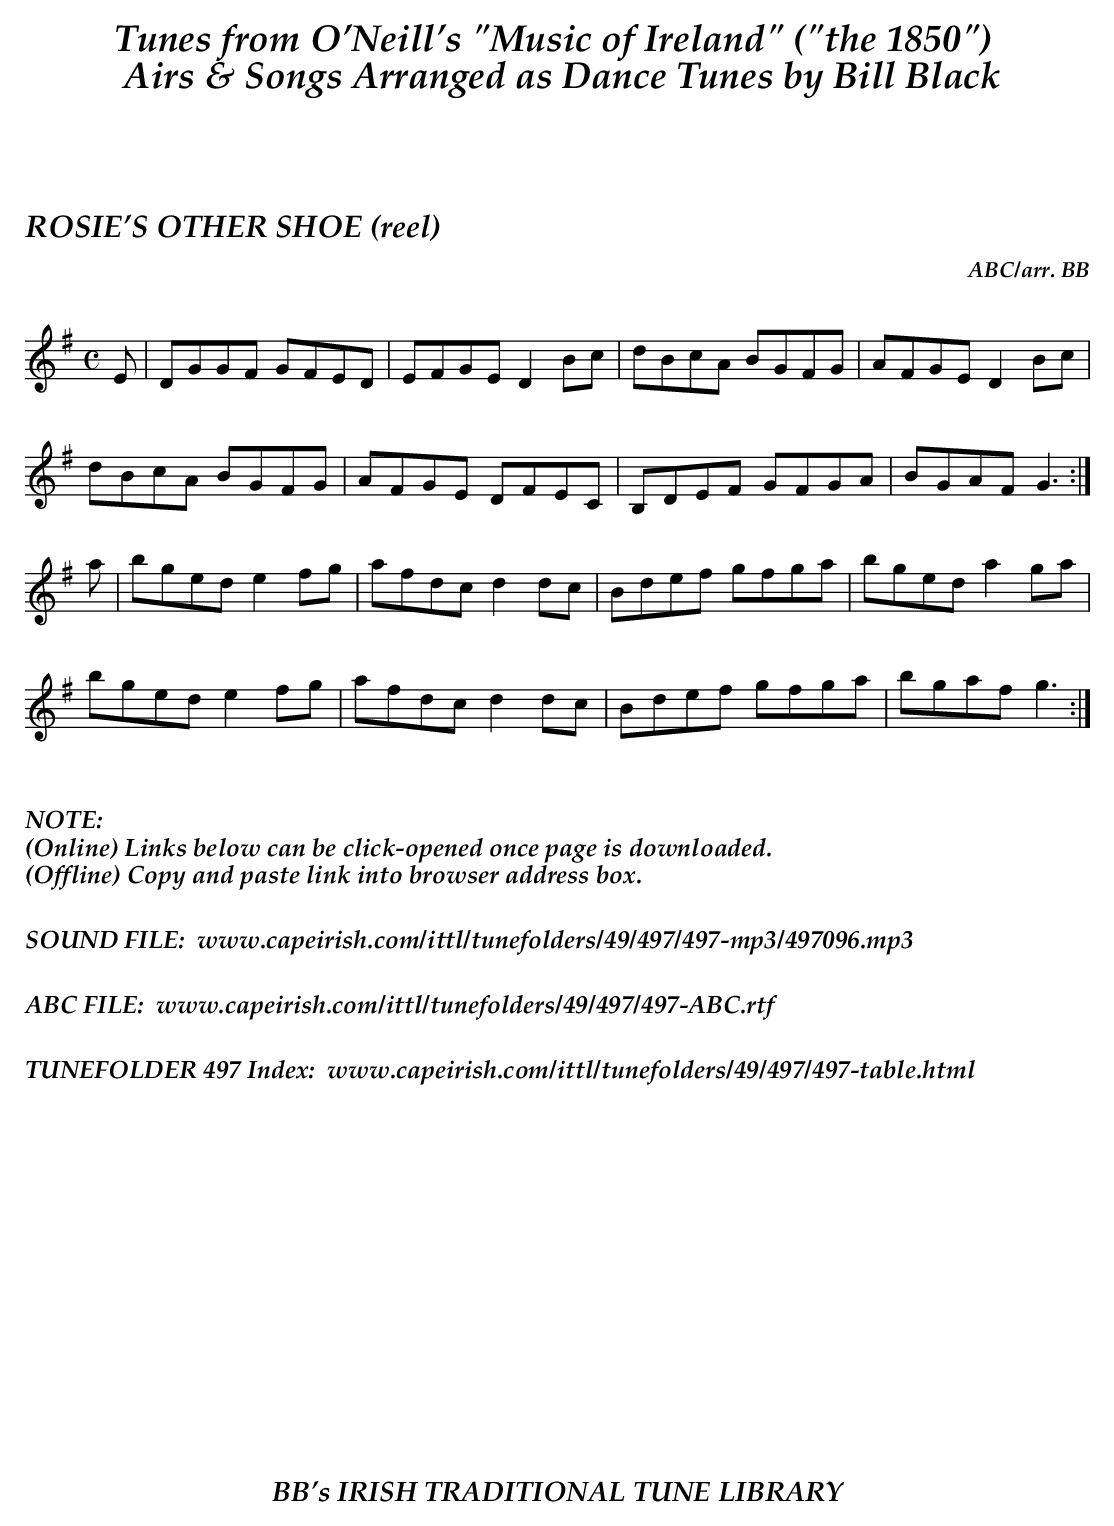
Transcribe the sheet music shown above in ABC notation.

X:1
T:ROSIE'S OTHER SHOE (reel)
C:ABC/arr. BB
M:C
L:1/8
K:G
E|DGGF GFED|EFGE D2Bc|dBcA BGFG|AFGE D2Bc|
dBcA BGFG|AFGE DFEC|B,DEF GFGA|BGAF G3 :|
a|bged e2fg|afdc d2dc|Bdef gfga|bged a2ga|
bged e2fg|afdc d2dc|Bdef gfga|bgaf g3 :|
%%vskip .3in
%%textoption left
%%textfont "Palatino-BoldItalic" 16
%%begintext
%%NOTE:
(Online) Links below can be click-opened once page is downloaded.
(Offline) Copy and paste link into browser address box.
%%
%%
SOUND FILE:  www.capeirish.com/ittl/tunefolders/49/497/497-mp3/497096.mp3
%%
%%
ABC FILE:  www.capeirish.com/ittl/tunefolders/49/497/497-ABC.rtf
%%
%%
TUNEFOLDER 497 Index:  www.capeirish.com/ittl/tunefolders/49/497/497-table.html
